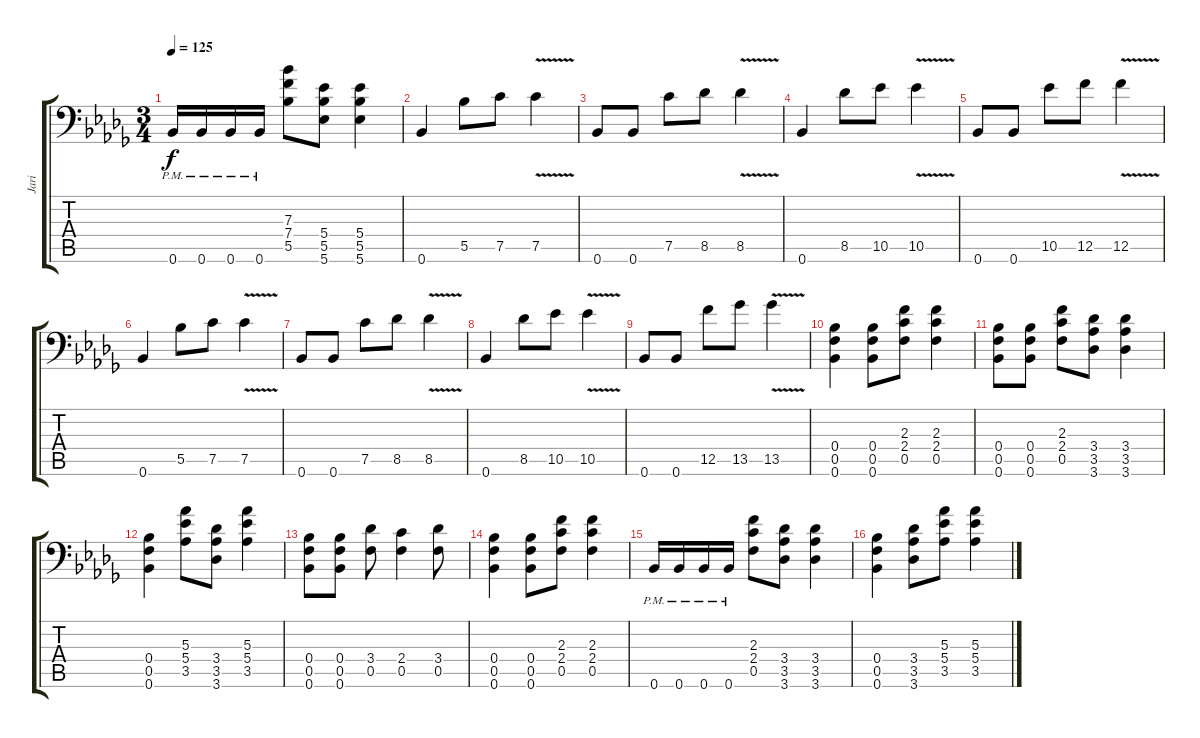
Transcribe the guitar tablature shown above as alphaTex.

\track ("Jari" "Jari") {instrument distortionguitar}
\staff {score tabs}
\tuning (C4 G3 Eb3 Bb2 F2 Bb1) {hide}
\ts (3 4)
\tempo 125
\clef f4
\ks bbminor
0.6{pm}.16{dy f} 0.6{pm}.16 0.6{pm}.16 0.6{pm}.16 (7.3 7.4 5.5).8 (5.4 5.5 5.6).8 (5.4 5.5 5.6).4 |
0.6.4 5.5.8 7.5.8 7.5{v}.4 |
0.6.8 0.6.8 7.5.8 8.5.8 8.5{v}.4 |
0.6.4 8.5.8 10.5.8 10.5{v}.4 |
0.6.8 0.6.8 10.5.8 12.5.8 12.5{v}.4 |
0.6.4 5.5.8 7.5.8 7.5{v}.4 |
0.6.8 0.6.8 7.5.8 8.5.8 8.5{v}.4 |
0.6.4 8.5.8 10.5.8 10.5{v}.4 |
0.6.8 0.6.8 12.5.8 13.5.8 13.5{v}.4 |
(0.4 0.5 0.6).4 (0.4 0.5 0.6).8 (2.3 2.4 0.5).8 (2.3 2.4 0.5).4 |
(0.4 0.5 0.6).8 (0.4 0.5 0.6).8 (2.3 2.4 0.5).8 (3.4 3.5 3.6).8 (3.4 3.5 3.6).4 |
(0.4 0.5 0.6).4 (5.3 5.4 3.5).8 (3.4 3.5 3.6).8 (5.3 5.4 3.5).4 |
(0.4 0.5 0.6).8 (0.4 0.5 0.6).8 (3.4 0.5).8 (2.4 0.5).4 (3.4 0.5).8 |
(0.4 0.5 0.6).4 (0.4 0.5 0.6).8 (2.3 2.4 0.5).8 (2.3 2.4 0.5).4 |
0.6{pm}.16 0.6{pm}.16 0.6{pm}.16 0.6{pm}.16 (2.3 2.4 0.5).8 (3.4 3.5 3.6).8 (3.4 3.5 3.6).4 |
(0.4 0.5 0.6).4 (3.4 3.5 3.6).8 (5.3 5.4 3.5).8 (5.3 5.4 3.5).4
